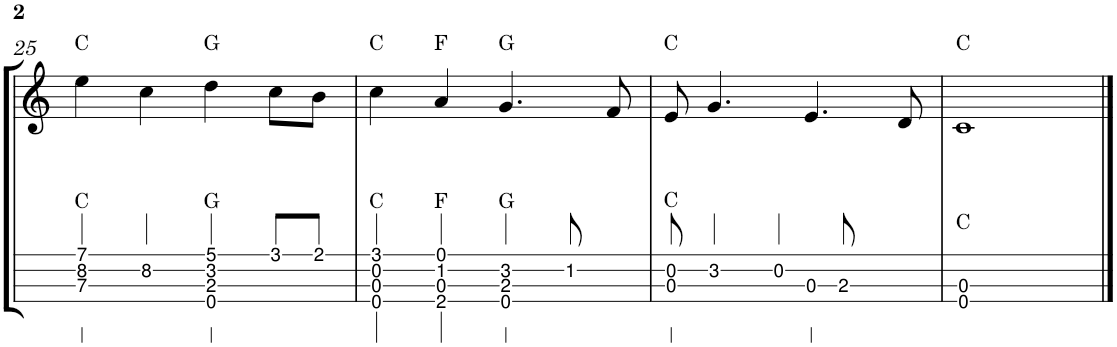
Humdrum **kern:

**kern	**harte	**kern	**harte
*part2	*part2	*part1	*part1
*staff2	*	*staff1	*
*I"P2	*	*I"P1	*
!!LO:PB:g=z
*	*	*clefG2	*
*k[]	*	*k[]	*
*M4/4	*	*M4/4	*
=25	=25	=25	=25
*^	*	*	*
4ee/	2g\ 2cc\	C:maj	4ee\	C:maj
4cc/	.	.	4cc\	.
4dd/	2G\ 2d\ 2g\	G:maj	4dd\	G:maj
8cc/L	.	.	8cc\L	.
8b/J	.	.	8b\J	.
=26	=26	=26	=26	=26
4cc/	4G\ 4c\ 4e\	C:maj	4cc\	C:maj
4a/	4A\ 4c\ 4f\	F:maj	4a/	F:maj
4g/	2G\ 2d\	G:maj	4.g/	G:maj
8f/	.	.	.	.
8ryy	.	.	8f/	.
=27	=27	=27	=27	=27
8e/	2c\	C:maj	8e/	C:maj
4g/	.	.	4.g/	.
4e/	.	.	.	.
.	2c\	.	4.e/	.
8d/	.	.	.	.
4ryy	.	.	.	.
.	.	.	8d/	.
=28	=28	=28	=28	=28
1c	1G	C:maj	1c	C:maj
*v	*v	*	*	*
==	==	==	==
*-	*-	*-	*-
